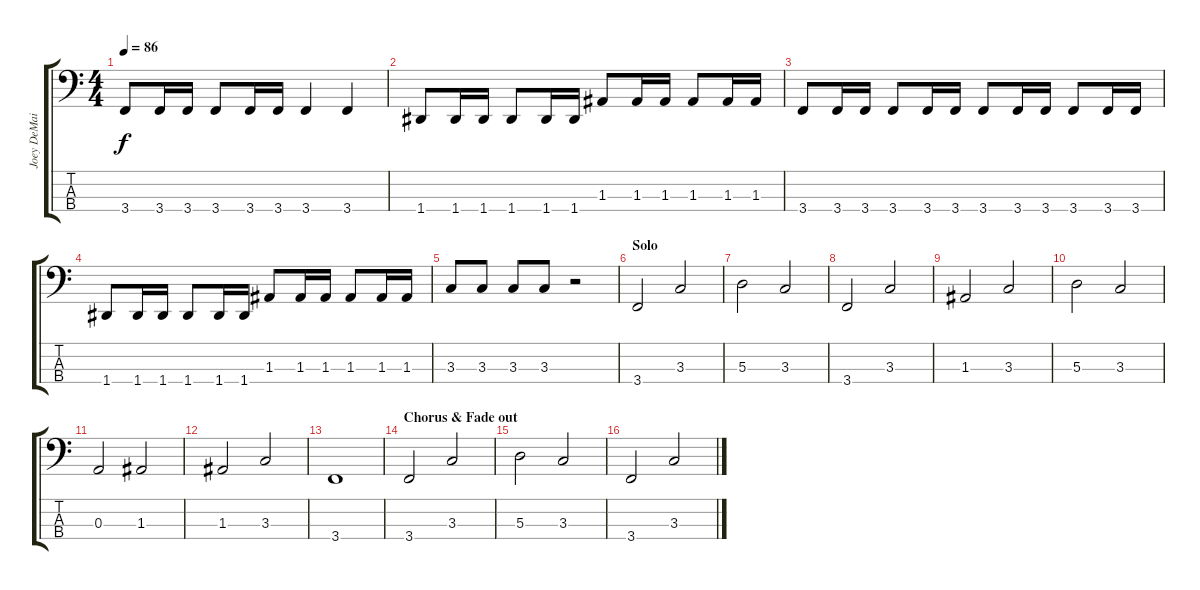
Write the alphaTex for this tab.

\track ("Joey DeMaio - Bass" "Joey DeMai") {instrument electricbasspick}
\staff {score tabs}
\tuning (G2 D2 A1 D1) {hide}
\ts (4 4)
\tempo 86
\clef f4
\ks c
3.4.8{dy f} 3.4.16 3.4.16 3.4.8 3.4.16 3.4.16 3.4.4 3.4.4 |
1.4.8 1.4.16 1.4.16 1.4.8 1.4.16 1.4.16 1.3.8 1.3.16 1.3.16 1.3.8 1.3.16 1.3.16 |
3.4.8 3.4.16 3.4.16 3.4.8 3.4.16 3.4.16 3.4.8 3.4.16 3.4.16 3.4.8 3.4.16 3.4.16 |
1.4.8 1.4.16 1.4.16 1.4.8 1.4.16 1.4.16 1.3.8 1.3.16 1.3.16 1.3.8 1.3.16 1.3.16 |
3.3.8 3.3.8 3.3.8 3.3.8 r.2 |
\section ("" "Solo")
3.4.2 3.3.2 |
5.3.2 3.3.2 |
3.4.2 3.3.2 |
1.3.2 3.3.2 |
5.3.2 3.3.2 |
0.3.2 1.3.2 |
1.3.2 3.3.2 |
3.4.1 |
\section ("" "Chorus & Fade out")
3.4.2 3.3.2 |
5.3.2 3.3.2 |
3.4.2 3.3.2
